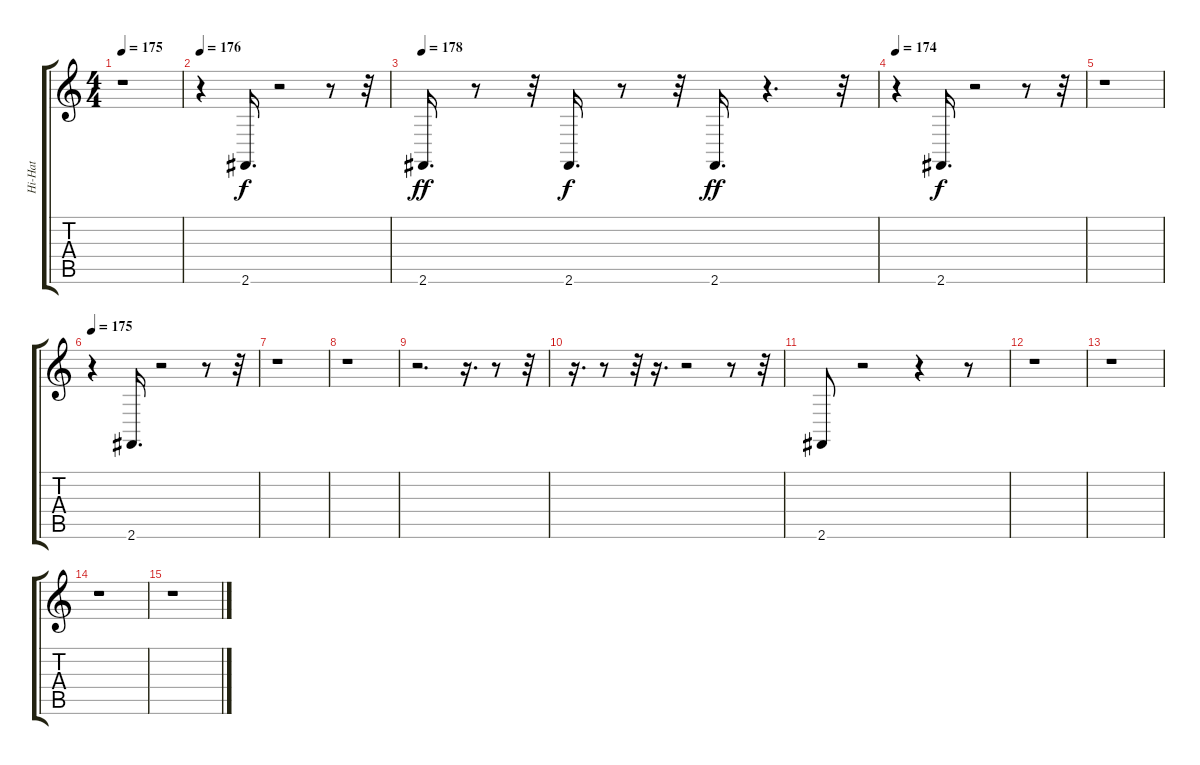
\track ("Hi-Hat" "Hi-Hat") {instrument acousticgrandpiano}
\staff {score tabs}
\tuning (E4 B3 G3 D3 A2 E2) {hide}
\ts (4 4)
\tempo 175
\clef g2
\ks c
r.1{dy f} |
\tempo 176
r.4 2.6.16{d} r.2 r.8 r.32 |
\tempo 178
2.6.16{d dy ff} r.8 r.32 2.6.16{d dy f} r.8 r.32 2.6.16{d dy ff} r.4{d} r.32 |
\tempo 174
r.4 2.6.16{d dy f} r.2 r.8 r.32 |
r.1 |
\tempo 175
r.4 2.6.16{d} r.2 r.8 r.32 |
r.1 |
r.1 |
r.2{d} r.16{d} r.8 r.32 |
r.16{d} r.8 r.32 r.16{d} r.2 r.8 r.32 |
2.6.8 r.2 r.4 r.8 |
r.1 |
r.1 |
r.1 |
r.1
